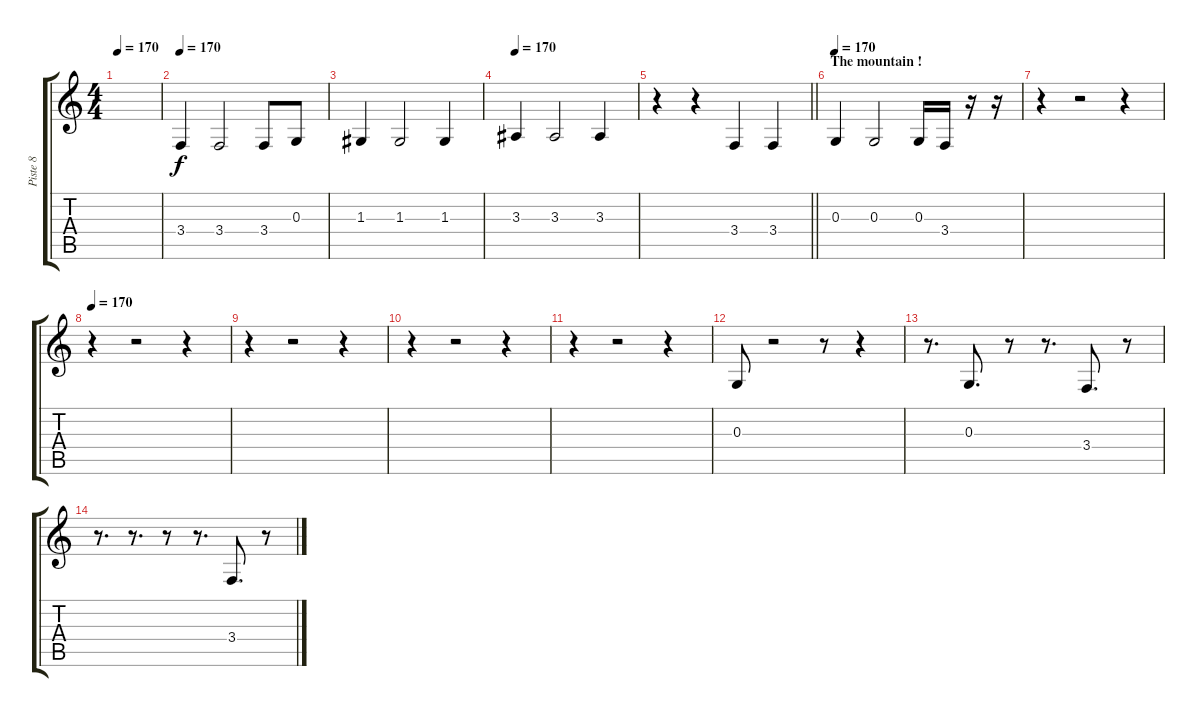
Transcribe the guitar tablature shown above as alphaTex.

\track ("Piste 8" "Piste 8") {mute instrument lead1square}
\staff {score tabs}
\tuning (E4 B3 G3 D3 A2 E2) {hide}
\ts (4 4)
\tempo 170
\clef g2
\ks c
|
\tempo 170
3.4.4 3.4.2 3.4.8 0.3.8 |
1.3.4 1.3.2 1.3.4 |
\tempo 170
3.3.4 3.3.2 3.3.4 |
\barLineRight lightlight
r.4 r.4 3.4.4 3.4.4 |
\section ("" "The mountain !")
\tempo 170
0.3.4 0.3.2 0.3.16 3.4.16 r.16 r.16 |
r.4 r.2 r.4 |
\tempo 170
r.4 r.2 r.4 |
r.4 r.2 r.4 |
r.4 r.2 r.4 |
r.4 r.2 r.4 |
0.3.8 r.2 r.8 r.4 |
r.8{d} 0.3.8{d} r.8 r.8{d} 3.4.8{d} r.8 |
r.8{d} r.8{d} r.8 r.8{d} 3.4.8{d} r.8
